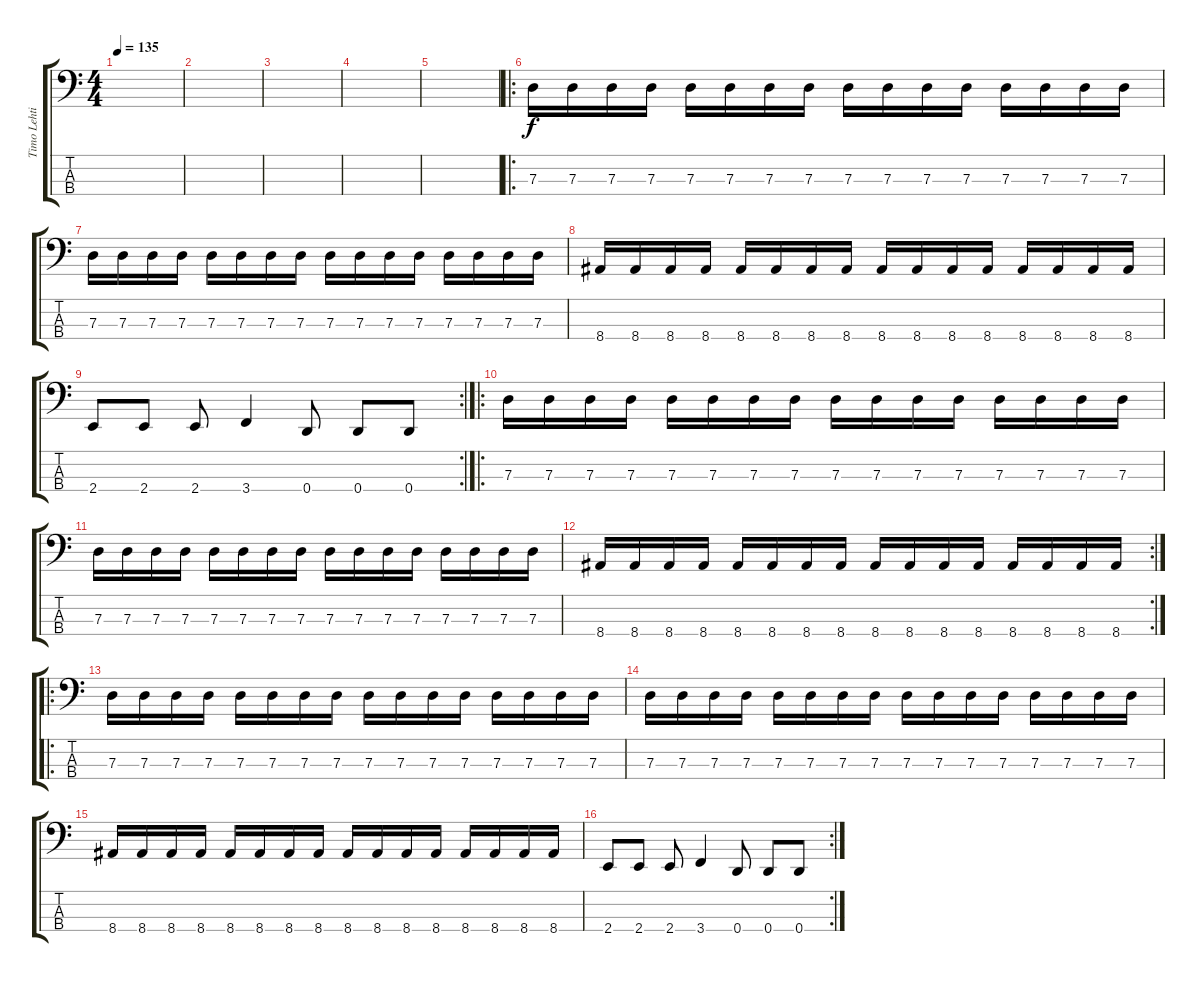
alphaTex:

\track ("Timo Lehtinen" "Timo Lehti") {instrument slapbass2}
\staff {score tabs}
\tuning (F2 C2 G1 D1) {hide}
\ts (4 4)
\tempo 135
\clef f4
\ks c
|
|
|
|
|
\ro
7.3.16 7.3.16 7.3.16 7.3.16 7.3.16 7.3.16 7.3.16 7.3.16 7.3.16 7.3.16 7.3.16 7.3.16 7.3.16 7.3.16 7.3.16 7.3.16 |
7.3.16 7.3.16 7.3.16 7.3.16 7.3.16 7.3.16 7.3.16 7.3.16 7.3.16 7.3.16 7.3.16 7.3.16 7.3.16 7.3.16 7.3.16 7.3.16 |
8.4.16 8.4.16 8.4.16 8.4.16 8.4.16 8.4.16 8.4.16 8.4.16 8.4.16 8.4.16 8.4.16 8.4.16 8.4.16 8.4.16 8.4.16 8.4.16 |
\rc 2
2.4.8 2.4.8 2.4.8 3.4.4 0.4.8 0.4.8 0.4.8 |
\ro
7.3.16 7.3.16 7.3.16 7.3.16 7.3.16 7.3.16 7.3.16 7.3.16 7.3.16 7.3.16 7.3.16 7.3.16 7.3.16 7.3.16 7.3.16 7.3.16 |
7.3.16 7.3.16 7.3.16 7.3.16 7.3.16 7.3.16 7.3.16 7.3.16 7.3.16 7.3.16 7.3.16 7.3.16 7.3.16 7.3.16 7.3.16 7.3.16 |
\rc 2
8.4.16 8.4.16 8.4.16 8.4.16 8.4.16 8.4.16 8.4.16 8.4.16 8.4.16 8.4.16 8.4.16 8.4.16 8.4.16 8.4.16 8.4.16 8.4.16 |
\ro
7.3.16 7.3.16 7.3.16 7.3.16 7.3.16 7.3.16 7.3.16 7.3.16 7.3.16 7.3.16 7.3.16 7.3.16 7.3.16 7.3.16 7.3.16 7.3.16 |
7.3.16 7.3.16 7.3.16 7.3.16 7.3.16 7.3.16 7.3.16 7.3.16 7.3.16 7.3.16 7.3.16 7.3.16 7.3.16 7.3.16 7.3.16 7.3.16 |
8.4.16 8.4.16 8.4.16 8.4.16 8.4.16 8.4.16 8.4.16 8.4.16 8.4.16 8.4.16 8.4.16 8.4.16 8.4.16 8.4.16 8.4.16 8.4.16 |
\rc 2
2.4.8 2.4.8 2.4.8 3.4.4 0.4.8 0.4.8 0.4.8
